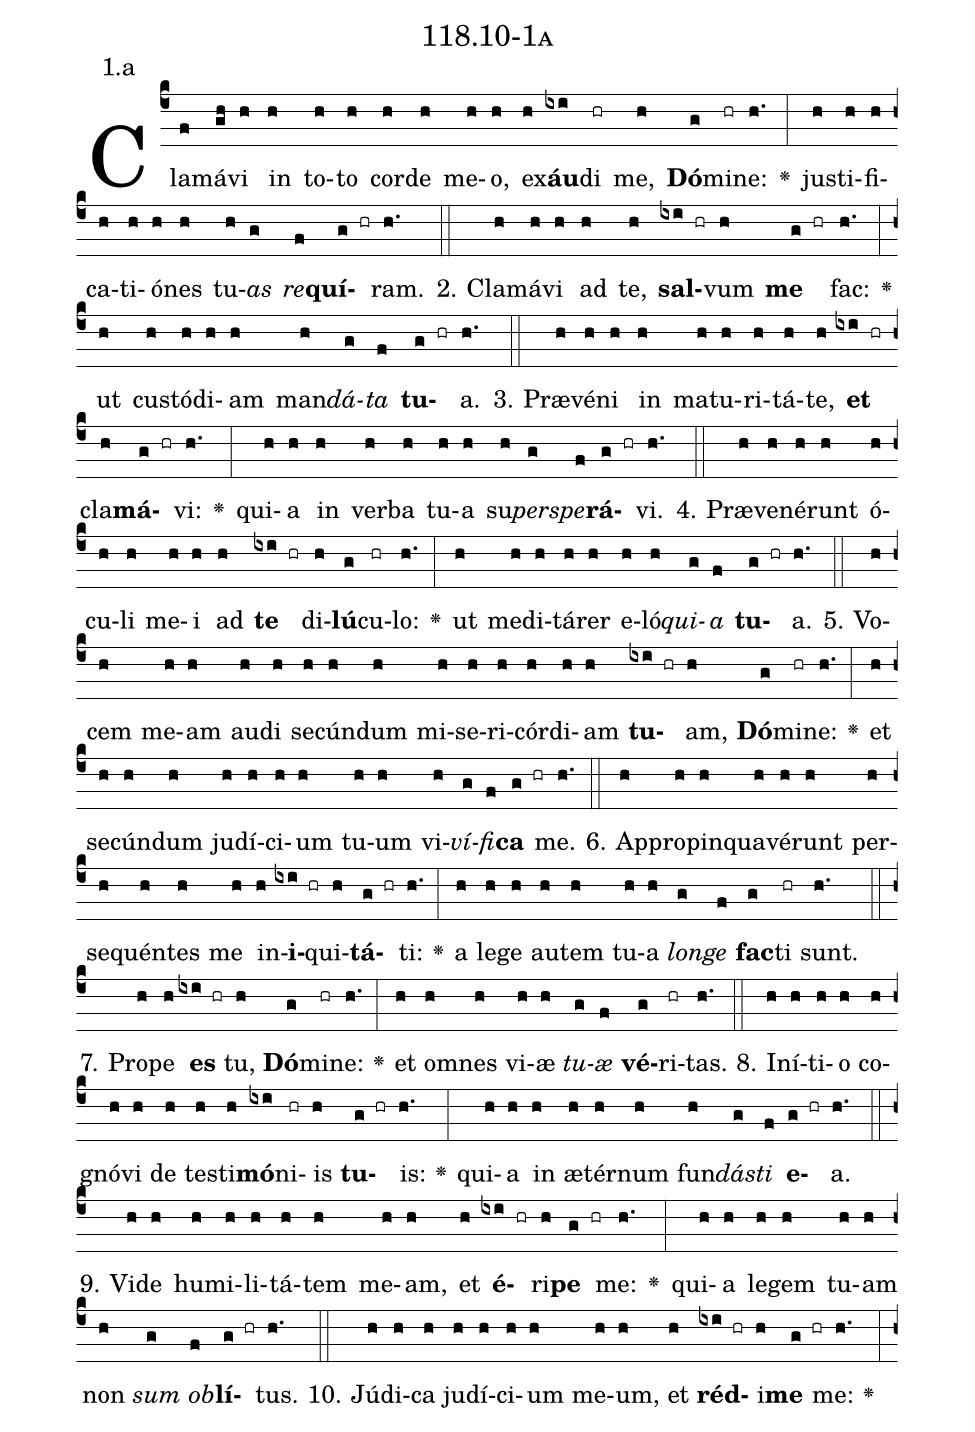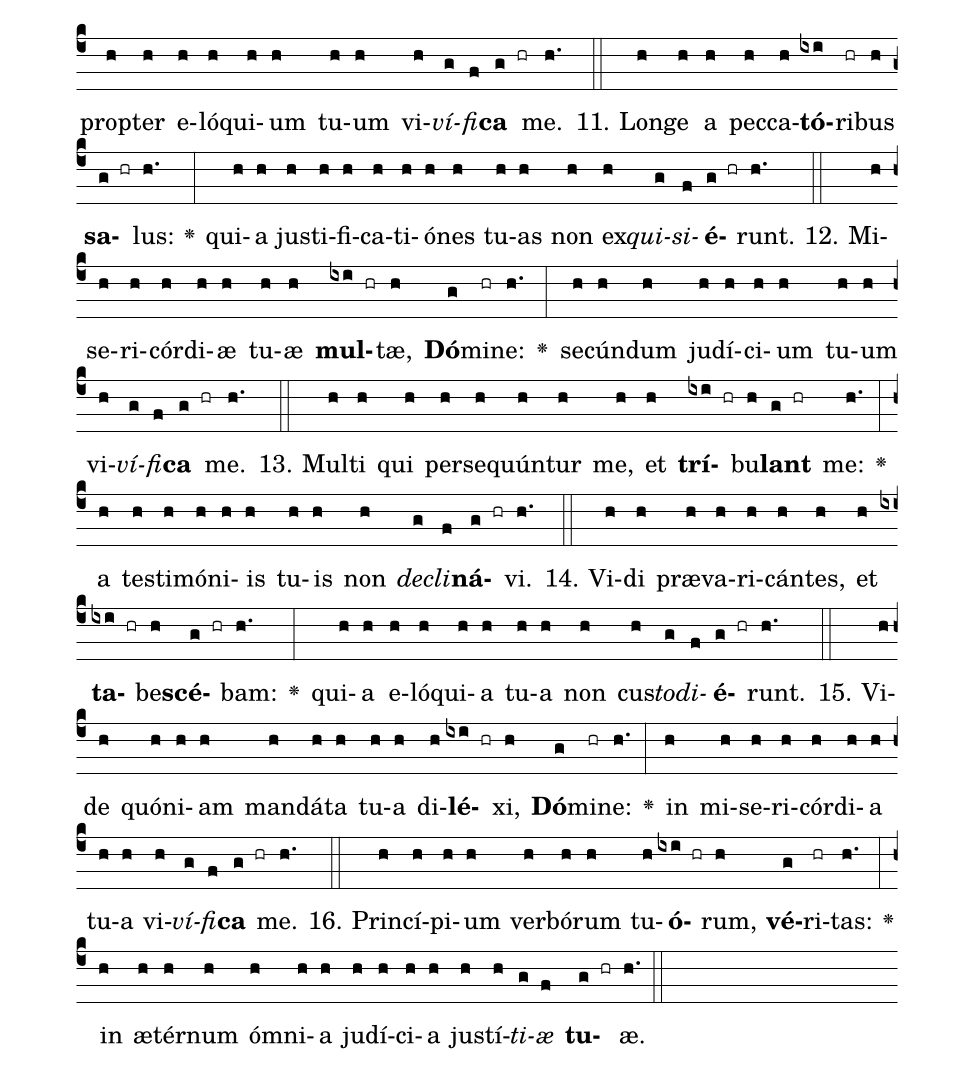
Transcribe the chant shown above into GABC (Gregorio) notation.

name: 118.10-1a;
annotation: 1.a;
%%
(c4)Cla(f)má(gh)vi(h) in(h) to(h)to(h) cor(h)de(h) me(h)o,(h) ex(h)<b>áu</b>(ixi)di(hr) me,(h) <b>Dó</b>(g)mi(hr)ne:(h.) <v>\greheightstar</v>(:) jus(h)ti(h)fi(h)ca(h)ti(h)ó(h)nes(h) tu(h)<i>as</i>(g) <i>re</i>(f)<b>quí</b>(g hr)ram.(h.) (::)
2. Cla(h)má(h)vi(h) ad(h) te,(h) <b>sal</b>(ixi hr)vum(h) <b>me</b>(g hr) fac:(h.) <v>\greheightstar</v>(:) ut(h) cus(h)tó(h)di(h)am(h) man(h)<i>dá</i>(g)<i>ta</i>(f) <b>tu</b>(g hr)a.(h.) (::)
3. Præ(h)vé(h)ni(h) in(h) ma(h)tu(h)ri(h)tá(h)te,(h) <b>et</b>(ixi hr) cla(h)<b>má</b>(g hr)vi:(h.) <v>\greheightstar</v>(:) qui(h)a(h) in(h) ver(h)ba(h) tu(h)a(h) su(h)<i>per</i>(g)<i>spe</i>(f)<b>rá</b>(g hr)vi.(h.) (::)
4. Præ(h)ve(h)né(h)runt(h) ó(h)cu(h)li(h) me(h)i(h) ad(h) <b>te</b>(ixi hr) di(h)<b>lú</b>(g)cu(hr)lo:(h.) <v>\greheightstar</v>(:) ut(h) me(h)di(h)tá(h)rer(h) e(h)ló(h)<i>qui</i>(g)<i>a</i>(f) <b>tu</b>(g hr)a.(h.) (::)
5. Vo(h)cem(h) me(h)am(h) au(h)di(h) se(h)cún(h)dum(h) mi(h)se(h)ri(h)cór(h)di(h)am(h) <b>tu</b>(ixi hr)am,(h) <b>Dó</b>(g)mi(hr)ne:(h.) <v>\greheightstar</v>(:) et(h) se(h)cún(h)dum(h) ju(h)dí(h)ci(h)um(h) tu(h)um(h) vi(h)<i>ví</i>(g)<i>fi</i>(f)<b>ca</b>(g hr) me.(h.) (::)
6. Ap(h)pro(h)pin(h)qua(h)vé(h)runt(h) per(h)se(h)quén(h)tes(h) me(h) in(h)<b>i</b>(ixi hr)qui(h)<b>tá</b>(g hr)ti:(h.) <v>\greheightstar</v>(:) a(h) le(h)ge(h) au(h)tem(h) tu(h)a(h) <i>lon</i>(g)<i>ge</i>(f) <b>fac</b>(g)ti(hr) sunt.(h.) (::)
7. Pro(h)pe(h) <b>es</b>(ixi hr) tu,(h) <b>Dó</b>(g)mi(hr)ne:(h.) <v>\greheightstar</v>(:) et(h) om(h)nes(h) vi(h)æ(h) <i>tu</i>(g)<i>æ</i>(f) <b>vé</b>(g)ri(hr)tas.(h.) (::)
8. In(h)í(h)ti(h)o(h) co(h)gnó(h)vi(h) de(h) tes(h)ti(h)<b>mó</b>(ixi)ni(hr)is(h) <b>tu</b>(g hr)is:(h.) <v>\greheightstar</v>(:) qui(h)a(h) in(h) æ(h)tér(h)num(h) fun(h)<i>dás</i>(g)<i>ti</i>(f) <b>e</b>(g hr)a.(h.) (::)
9. Vi(h)de(h) hu(h)mi(h)li(h)tá(h)tem(h) me(h)am,(h) et(h) <b>é</b>(ixi hr)ri(h)<b>pe</b>(g hr) me:(h.) <v>\greheightstar</v>(:) qui(h)a(h) le(h)gem(h) tu(h)am(h) non(h) <i>sum</i>(g) <i>ob</i>(f)<b>lí</b>(g hr)tus.(h.) (::)
10. Jú(h)di(h)ca(h) ju(h)dí(h)ci(h)um(h) me(h)um,(h) et(h) <b>réd</b>(ixi hr)i(h)<b>me</b>(g hr) me:(h.) <v>\greheightstar</v>(:) prop(h)ter(h) e(h)ló(h)qui(h)um(h) tu(h)um(h) vi(h)<i>ví</i>(g)<i>fi</i>(f)<b>ca</b>(g hr) me.(h.) (::)
11. Lon(h)ge(h) a(h) pec(h)ca(h)<b>tó</b>(ixi)ri(hr)bus(h) <b>sa</b>(g hr)lus:(h.) <v>\greheightstar</v>(:) qui(h)a(h) jus(h)ti(h)fi(h)ca(h)ti(h)ó(h)nes(h) tu(h)as(h) non(h) ex(h)<i>qui</i>(g)<i>si</i>(f)<b>é</b>(g hr)runt.(h.) (::)
12. Mi(h)se(h)ri(h)cór(h)di(h)æ(h) tu(h)æ(h) <b>mul</b>(ixi hr)tæ,(h) <b>Dó</b>(g)mi(hr)ne:(h.) <v>\greheightstar</v>(:) se(h)cún(h)dum(h) ju(h)dí(h)ci(h)um(h) tu(h)um(h) vi(h)<i>ví</i>(g)<i>fi</i>(f)<b>ca</b>(g hr) me.(h.) (::)
13. Mul(h)ti(h) qui(h) per(h)se(h)quún(h)tur(h) me,(h) et(h) <b>trí</b>(ixi hr)bu(h)<b>lant</b>(g hr) me:(h.) <v>\greheightstar</v>(:) a(h) tes(h)ti(h)mó(h)ni(h)is(h) tu(h)is(h) non(h) <i>de</i>(g)<i>cli</i>(f)<b>ná</b>(g hr)vi.(h.) (::)
14. Vi(h)di(h) præ(h)va(h)ri(h)cán(h)tes,(h) et(h) <b>ta</b>(ixi hr)be(h)<b>scé</b>(g hr)bam:(h.) <v>\greheightstar</v>(:) qui(h)a(h) e(h)ló(h)qui(h)a(h) tu(h)a(h) non(h) cus(h)<i>to</i>(g)<i>di</i>(f)<b>é</b>(g hr)runt.(h.) (::)
15. Vi(h)de(h) quón(h)i(h)am(h) man(h)dá(h)ta(h) tu(h)a(h) di(h)<b>lé</b>(ixi hr)xi,(h) <b>Dó</b>(g)mi(hr)ne:(h.) <v>\greheightstar</v>(:) in(h) mi(h)se(h)ri(h)cór(h)di(h)a(h) tu(h)a(h) vi(h)<i>ví</i>(g)<i>fi</i>(f)<b>ca</b>(g hr) me.(h.) (::)
16. Prin(h)cí(h)pi(h)um(h) ver(h)bó(h)rum(h) tu(h)<b>ó</b>(ixi hr)rum,(h) <b>vé</b>(g)ri(hr)tas:(h.) <v>\greheightstar</v>(:) in(h) æ(h)tér(h)num(h) óm(h)ni(h)a(h) ju(h)dí(h)ci(h)a(h) jus(h)tí(h)<i>ti</i>(g)<i>æ</i>(f) <b>tu</b>(g hr)æ.(h.) (::)
